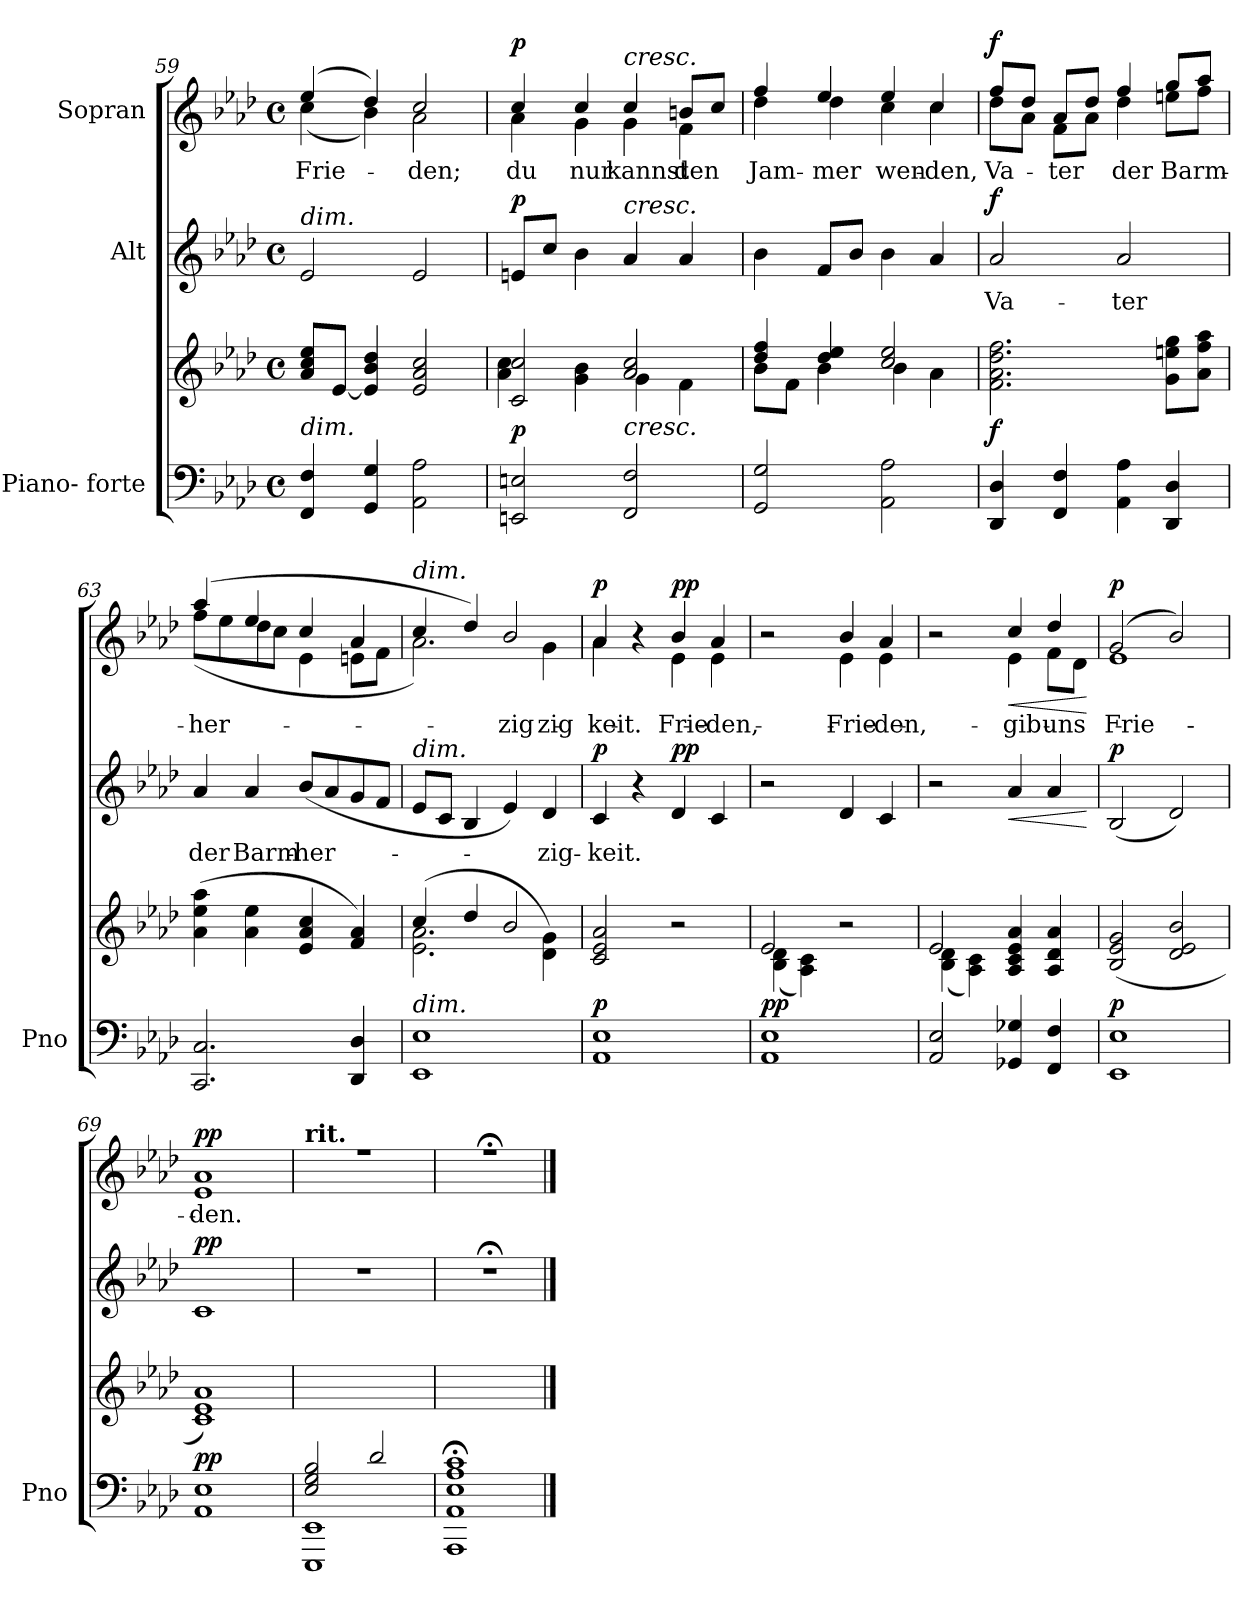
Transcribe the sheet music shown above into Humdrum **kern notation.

**kern	**kern	**dynam	**kern	**text	**dynam	**kern	**text	**dynam
*part3	*part3	*part3	*part2	*part2	*part2	*part1	*part1	*part1
*staff4	*staff3	*staff3/4	*staff2	*staff2	*staff2	*staff1	*staff1	*staff1
*I"Piano- forte	*	*	*I"Alt	*	*	*I"Sopran	*	*
*I'Pno	*	*	*	*	*	*	*	*
*clefF4	*clefG2	*	*clefG2	*	*	*clefG2	*	*
*k[b-e-a-d-]	*k[b-e-a-d-]	*	*k[b-e-a-d-]	*	*	*k[b-e-a-d-]	*	*
*M4/4	*M4/4	*	*M4/4	*	*	*M4/4	*	*
*met(c)	*met(c)	*	*met(c)	*	*	*met(c)	*	*
=59	=59	=59	=59	=59	=59	=59	=59	=59
!	!	!	!	!	!	!LO:TX:a:i:t=dim.	!	!
!	!	!	!LO:TX:a:i:t=dim.	!	!	!	!	!
!LO:TX:a:i:t=dim.	!	!	!	!	!	!	!	!
!	!	!	!	!	!	!	!LO:LY:b	!
*	*	*	*	*	*	*^	*	*
4FF/ 4F/	8a-/ 8cc/ 8ee-/L	.	2e-/	.	.	(4ee-/	(4cc\	Frie-	.
.	[8e-/J	.	.	.	.	.	.	.	.
4GG/ 4G/	4e-/] 4b-/ 4dd-/	.	.	.	.	4dd-/)	4b-\)	.	.
!	!	!	!	!	!	!	!	!LO:LY:b	!
2AA-\ 2A-\	2e-/ 2a-/ 2cc/	.	2e-/	.	.	2cc/	2a-\	-den;	.
!!LO:PB:g=z	!!
=60	=60	=60	=60	=60	=60	=60	=60	=60	=60
*	*^	*	*	*	*	*	*	*	*
!	!	!	!LO:DY:a=2	!	!	!LO:DY:a	!	!	!LO:LY:b	!LO:DY:a
2EEn/ 2En/	2c/ 2cc/	4a-\ 4cc\	p	8en/L	.	p	4cc/	4a-\	du	p
.	.	.	.	8cc/J	.	.	.	.	.	.
!	!	!	!	!	!	!	!	!	!LO:LY:b	!
.	.	4g\ 4b-\	.	4b-\	.	.	4cc/	4g\	nur	.
!	!	!	!	!	!	!	!LO:TX:a:i:t=cresc.	!	!	!
!	!	!	!	!LO:TX:a:i:t=cresc.	!	!	!	!	!	!
!LO:TX:a:i:t=cresc.	!	!	!	!	!	!	!	!	!	!
!	!	!	!	!	!	!	!	!	!LO:LY:b	!
2FF/ 2F/	2a-/ 2cc/	4g\	.	4a-/	.	.	4cc/	4g\	kannst	.
!	!	!	!	!	!	!	!	!	!LO:LY:b	!
.	.	4f\	.	4a-/	.	.	8bn/L	4f\	den	.
.	.	.	.	.	.	.	8cc/J	.	.	.
=61	=61	=61	=61	=61	=61	=61	=61	=61	=61	=61
!	!	!	!	!	!	!	!	!	!LO:LY:b	!
2GG/ 2G/	4dd-/ 4ff/	8b-\L	.	4b-\	.	.	4ff/	4dd-\	Jam-	.
.	.	8f\J	.	.	.	.	.	.	.	.
!	!	!	!	!	!	!	!	!	!LO:LY:b	!
.	4dd-/ 4ee-/	4b-\	.	8f/L	.	.	4ee-/	4dd-\	-mer	.
.	.	.	.	8b-/J	.	.	.	.	.	.
!	!	!	!	!	!	!	!	!	!LO:LY:b	!
2AA-\ 2A-\	2cc/ 2ee-/	4b-\	.	4b-\	.	.	4ee-/	4cc\	wen-	.
!	!	!	!	!	!	!	!	!	!LO:LY:b	!
.	.	4a-\	.	4a-/	.	.	4cc/	4cc\	-den,	.
=62	=62	=62	=62	=62	=62	=62	=62	=62	=62	=62
!	!	!	!LO:DY:a=2	!	!LO:LY:b	!LO:DY:a	!	!	!LO:LY:b	!LO:DY:a
*	*v	*v	*	*	*	*	*	*	*	*
4DD-/ 4D-/	2.f\ 2.a-\ 2.dd-\ 2.ff\	f	2a-/	Va-	f	8ff/L	8dd-\L	Va-	f
.	.	.	.	.	.	8dd-/J	8a-\J	.	.
!	!	!	!	!	!	!	!	!LO:LY:b	!
4FF/ 4F/	.	.	.	.	.	8a-/L	8f\L	-ter	.
.	.	.	.	.	.	8dd-/J	8a-\J	.	.
!	!	!	!	!LO:LY:b	!	!	!	!LO:LY:b	!
4AA-\ 4A-\	.	.	2a-/	-ter	.	4ff/	4dd-\	der	.
!	!	!	!	!	!	!	!	!LO:LY:b	!
4DD-/ 4D-/	8g\ 8een\ 8gg\L	.	.	.	.	8gg/L	8een\L	Barm-	.
.	8a-\ 8ff\ 8aa-\J	.	.	.	.	8aa-/J	8ff\J	.	.
!!LO:LB:g=z	!!
=63	=63	=63	=63	=63	=63	=63	=63	=63	=63
!	!	!	!	!LO:LY:b	!	!	!	!LO:LY:b	!
2.CC/ 2.C/	(4a-\ 4ee-\ 4aa-\	.	4a-/	der	.	(4aa-/	(8ff\L	-her-	.
.	.	.	.	.	.	.	8ee-\	.	.
!	!	!	!	!LO:LY:b	!	!	!	!	!
.	4a-\ 4ee-\	.	4a-/	Barm-	.	4ee-/	8dd-\	.	.
.	.	.	.	.	.	.	8cc\J	.	.
!	!	!	!	!LO:LY:b	!	!	!	!	!
.	4e-/ 4a-/ 4cc/	.	(8b-/L	-her-	.	4cc/	4e-\	.	.
.	.	.	8a-/	.	.	.	.	.	.
4DD-/ 4D-/	4f/ 4a-/)	.	8g/	.	.	4a-/	8en\L	.	.
.	.	.	8f/J	.	.	.	8f\J	.	.
=64	=64	=64	=64	=64	=64	=64	=64	=64	=64
*	*^	*	*	*	*	*	*	*	*
!	!	!	!	!	!	!	!LO:TX:a:i:t=dim.	!	!	!
!	!	!	!	!LO:TX:a:i:t=dim.	!	!	!	!	!	!
!LO:TX:a:i:t=dim.	!	!	!	!	!	!	!	!	!	!
1EE- 1E-	(4cc/	2.e-\ 2.a-\	.	8e-/L	.	.	4cc/	2.a-\)	.	.
.	.	.	.	8c/J	.	.	.	.	.	.
.	4dd-/	.	.	4B-/	.	.	4dd-/)	.	.	.
!	!	!	!	!	!	!	!	!	!LO:LY:b	!
.	2b-/	.	.	4e-/)	.	.	2b-/	.	-zig-	.
!	!	!	!	!	!LO:LY:b	!	!	!	!LO:LY:b	!
.	.	4d-\ 4g\)	.	4d-/	-zig-	.	.	4g\	-zig-	.
=65	=65	=65	=65	=65	=65	=65	=65	=65	=65	=65
!	!	!	!	!	!LO:LY:b	!	!	!	!LO:LY:b	!
!	!	!	!LO:DY:a=2	!	!	!LO:DY:a	!	!	!LO:LY:b	!LO:DY:a
*	*v	*v	*	*	*	*	*	*	*	*
1AA- 1E-	2c/ 2e-/ 2a-/	p	4c/	-keit.	p	4a-/	4a-\	-keit.	p
.	.	.	4r	.	.	4r	4ryy	.	.
!	!	!	!	!	!LO:DY:a	!	!	!LO:LY:b	!LO:DY:a
.	2r	.	4d-/	.	pp	4b-/	4e-\	Frie-	pp
!	!	!	!	!	!	!	!	!LO:LY:b	!
.	.	.	4c/	.	.	4a-/	4e-\	-den,	.
!!LO:LB:g=z	!!
=66	=66	=66	=66	=66	=66	=66	=66	=66	=66
*	*^	*	*	*	*	*	*	*	*
!	!	!	!LO:DY:a=2	!	!	!	!	!	!	!
1AA- 1E-	2e-/	(>4B-\ 4d-\	pp	2r	.	.	2r	2ryy	.	.
.	.	4A-\ 4c\)	.	.	.	.	.	.	.	.
!	!	!	!	!	!	!	!	!	!LO:LY:b	!
.	2r	2ryy	.	4d-/	.	.	4b-/	4e-\	Frie-	.
!	!	!	!	!	!	!	!	!	!LO:LY:b	!
.	.	.	.	4c/	.	.	4a-/	4e-\	-den,	.
=67	=67	=67	=67	=67	=67	=67	=67	=67	=67	=67
2AA-/ 2E-/	2e-/	(>4B-\ 4d-\	.	2r	.	.	2r	2ryy	.	.
.	.	4A-\ 4c\)	.	.	.	.	.	.	.	.
!	!	!	!	!	!	!LO:HP:b	!	!	!LO:LY:b	!LO:HP:b
4GG-X/ 4G-X/	4A-/ 4c/ 4e-/ 4a-/	2ryy	.	4a-/	.	<	4cc/	4e-\	gib	<
!	!	!	!	!	!	!	!	!	!LO:LY:b	!
4FF/ 4F/	4A-/ 4d-/ 4a-/	.	.	4a-/	.	.	4dd-/	8f\L	uns	.
.	.	.	.	.	.	.	.	8d-\J	.	.
*	*v	*v	*	*	*	*	*v	*v	*	*
.	.	.	.	.	[	.	.	[
=68	=68	=68	=68	=68	=68	=68	=68	=68
!	!	!LO:DY:a=2	!	!	!LO:DY:a	!	!LO:LY:b	!LO:DY:a
*	*	*	*	*	*	*^	*	*
1EE- 1E-	(>2B-/ 2e-/ 2g/	p	(2B-/	.	p	(2g/	1e-	-Frie-	p
.	2d-/ 2e-/ 2b-/	.	2d-/)	.	.	2b-/)	.	.	.
=69	=69	=69	=69	=69	=69	=69	=69	=69	=69
!	!	!LO:DY:a=2	!	!	!LO:DY:a	!	!	!LO:LY:b	!LO:DY:a
1AA- 1E-	1c 1e- 1a-)	pp	1c	.	pp	1a-	1e-	-den.	pp
=70	=70	=70	=70	=70	=70	=70	=70	=70	=70
*^	*	*	*	*	*	*	*	*	*
!	!	!	!	!	!	!	!LO:TX:a:B:t=rit.	!	!	!
2E-/ 2G/ 2B-/	1EEE- 1EE-	1ryy	.	1r	.	.	1r	1ryy	.	.
2d-/	.	.	.	.	.	.	.	.	.	.
=71	=71	=71	=71	=71	=71	=71	=71	=71	=71	=71
1E-;< 1A-;< 1c;<	1AAA- 1AA-	1ryy	.	1r;<	.	.	1r;<	1ryy	.	.
*v	*v	*	*	*	*	*	*v	*v	*	*
==	==	==	==	==	==	==	==	==
*-	*-	*-	*-	*-	*-	*-	*-	*-
